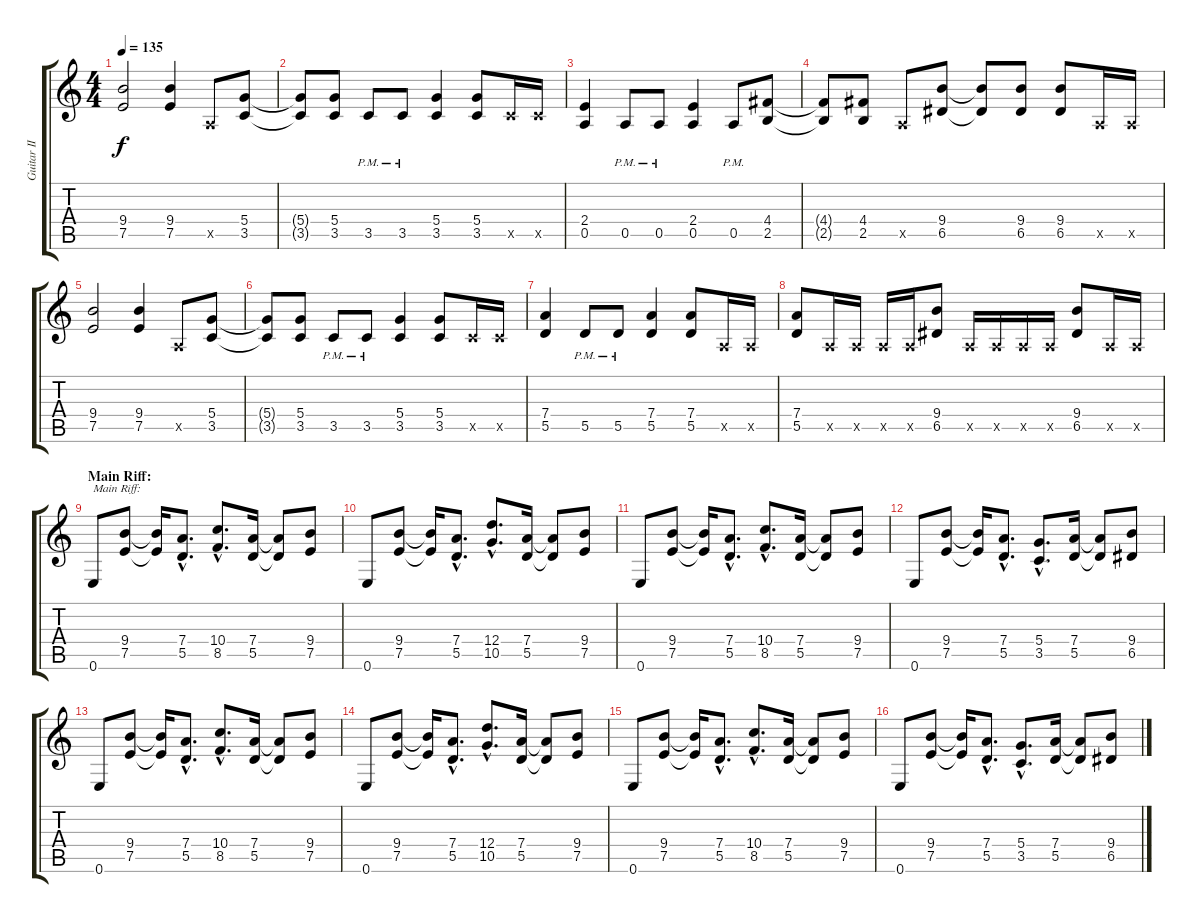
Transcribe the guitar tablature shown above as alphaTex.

\track ("Guitar II" "Guitar II") {instrument distortionguitar}
\staff {score tabs}
\tuning (E4 B3 G3 D3 A2 E2) {hide}
\ts (4 4)
\tempo 135
\clef g2
\ks c
(9.4 7.5).2{dy f} (9.4 7.5).4 0.5{x}.8 (5.4 3.5).8 |
(5.4{t} 3.5{t}).8 (5.4 3.5).8 3.5{pm}.8 3.5{pm}.8 (5.4 3.5).4 (5.4 3.5).8 3.5{x}.16 3.5{x}.16 |
(2.4 0.5).4 0.5{pm}.8 0.5{pm}.8 (2.4 0.5).4 0.5{pm}.8 (4.4 2.5).8 |
(4.4{t} 2.5{t}).8 (4.4 2.5).8 0.5{x}.8 (9.4 6.5).8 (9.4{t} 6.5{t}).8 (9.4 6.5).8 (9.4 6.5).8 0.5{x}.16 0.5{x}.16 |
(9.4 7.5).2 (9.4 7.5).4 0.5{x}.8 (5.4 3.5).8 |
(5.4{t} 3.5{t}).8 (5.4 3.5).8 3.5{pm}.8 3.5{pm}.8 (5.4 3.5).4 (5.4 3.5).8 3.5{x}.16 3.5{x}.16 |
(7.4 5.5).4 5.5{pm}.8 5.5{pm}.8 (7.4 5.5).4 (7.4 5.5).8 0.5{x}.16 0.5{x}.16 |
(7.4 5.5).8 0.5{x}.16 0.5{x}.16 0.5{x}.16 0.5{x}.16 (9.4 6.5).8 0.5{x}.16 0.5{x}.16 0.5{x}.16 0.5{x}.16 (9.4 6.5).8 0.5{x}.16 0.5{x}.16 |
\section ("" "Main Riff:")
0.6.8{txt "Main Riff:"} (9.4 7.5).8 (9.4{t} 7.5{t}).16 (7.4{hac} 5.5{hac}).8{d} (10.4{hac} 8.5{hac}).8{d} (7.4 5.5).16 (7.4{t} 5.5{t}).8 (9.4 7.5).8 |
0.6.8 (9.4 7.5).8 (9.4{t} 7.5{t}).16 (7.4{hac} 5.5{hac}).8{d} (12.4{hac} 10.5{hac}).8{d} (7.4 5.5).16 (7.4{t} 5.5{t}).8 (9.4 7.5).8 |
0.6.8 (9.4 7.5).8 (9.4{t} 7.5{t}).16 (7.4{hac} 5.5{hac}).8{d} (10.4{hac} 8.5{hac}).8{d} (7.4 5.5).16 (7.4{t} 5.5{t}).8 (9.4 7.5).8 |
0.6.8 (9.4 7.5).8 (9.4{t} 7.5{t}).16 (7.4{hac} 5.5{hac}).8{d} (5.4{hac} 3.5{hac}).8{d} (7.4 5.5).16 (7.4{t} 5.5{t}).8 (9.4 6.5).8 |
0.6.8 (9.4 7.5).8 (9.4{t} 7.5{t}).16 (7.4{hac} 5.5{hac}).8{d} (10.4{hac} 8.5{hac}).8{d} (7.4 5.5).16 (7.4{t} 5.5{t}).8 (9.4 7.5).8 |
0.6.8 (9.4 7.5).8 (9.4{t} 7.5{t}).16 (7.4{hac} 5.5{hac}).8{d} (12.4{hac} 10.5{hac}).8{d} (7.4 5.5).16 (7.4{t} 5.5{t}).8 (9.4 7.5).8 |
0.6.8 (9.4 7.5).8 (9.4{t} 7.5{t}).16 (7.4{hac} 5.5{hac}).8{d} (10.4{hac} 8.5{hac}).8{d} (7.4 5.5).16 (7.4{t} 5.5{t}).8 (9.4 7.5).8 |
0.6.8 (9.4 7.5).8 (9.4{t} 7.5{t}).16 (7.4{hac} 5.5{hac}).8{d} (5.4{hac} 3.5{hac}).8{d} (7.4 5.5).16 (7.4{t} 5.5{t}).8 (9.4 6.5).8
